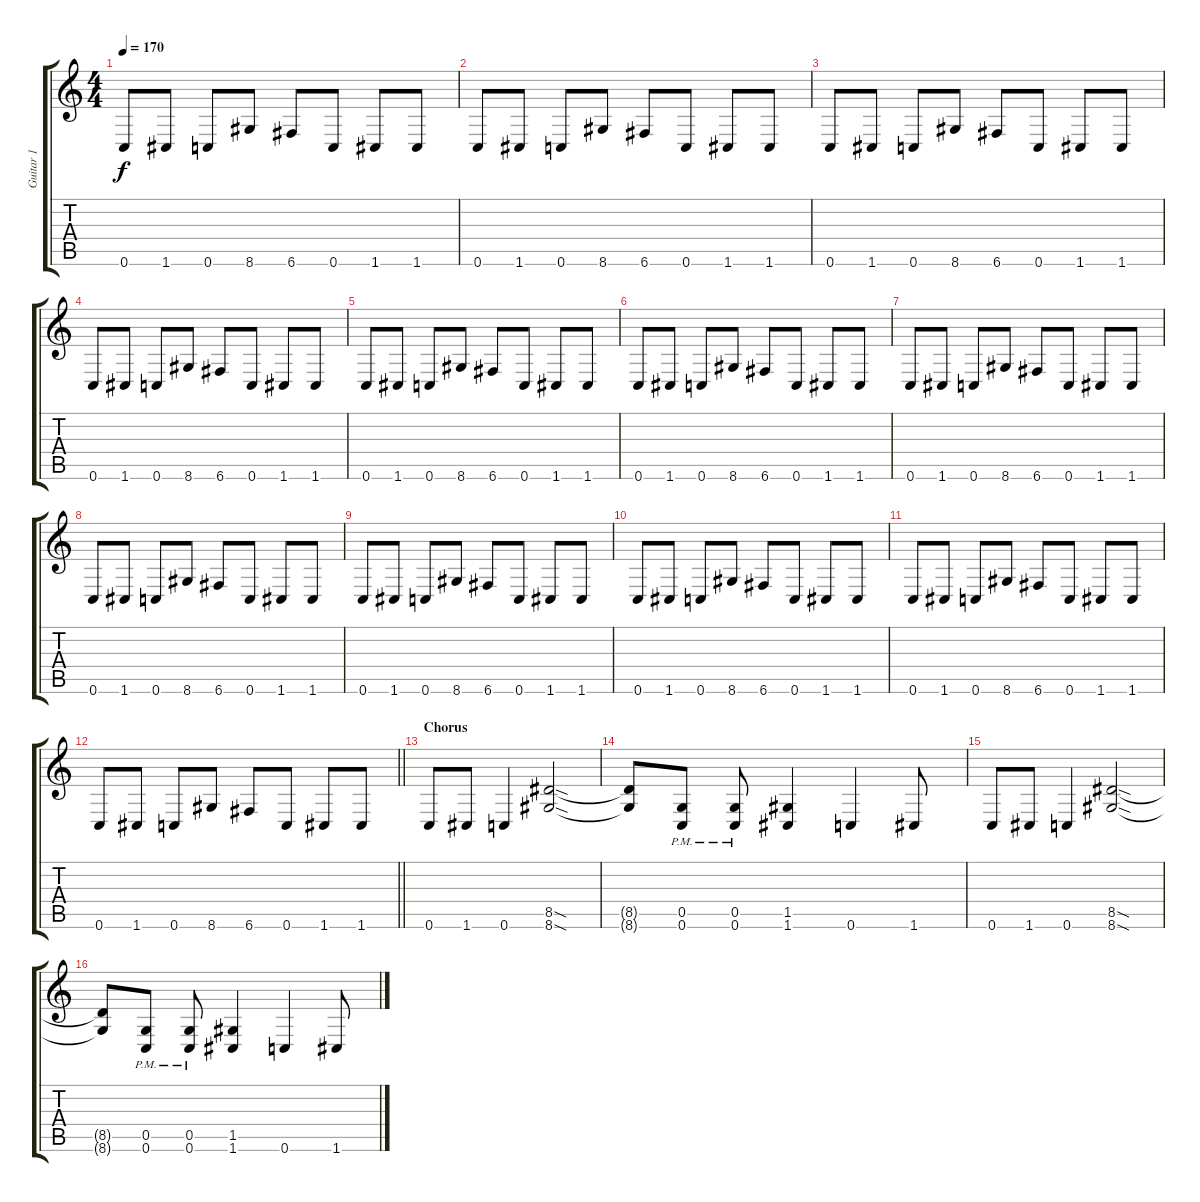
\track ("Guitar 1" "Guitar 1") {instrument distortionguitar}
\staff {score tabs}
\tuning (D4 A3 F3 C3 G2 C2) {hide}
\ts (4 4)
\tempo 170
\clef g2
\ks c
0.6.8{dy f} 1.6.8 0.6.8 8.6.8 6.6.8 0.6.8 1.6.8 1.6.8 |
0.6.8 1.6.8 0.6.8 8.6.8 6.6.8 0.6.8 1.6.8 1.6.8 |
0.6.8 1.6.8 0.6.8 8.6.8 6.6.8 0.6.8 1.6.8 1.6.8 |
0.6.8 1.6.8 0.6.8 8.6.8 6.6.8 0.6.8 1.6.8 1.6.8 |
0.6.8 1.6.8 0.6.8 8.6.8 6.6.8 0.6.8 1.6.8 1.6.8 |
0.6.8 1.6.8 0.6.8 8.6.8 6.6.8 0.6.8 1.6.8 1.6.8 |
0.6.8 1.6.8 0.6.8 8.6.8 6.6.8 0.6.8 1.6.8 1.6.8 |
0.6.8 1.6.8 0.6.8 8.6.8 6.6.8 0.6.8 1.6.8 1.6.8 |
0.6.8 1.6.8 0.6.8 8.6.8 6.6.8 0.6.8 1.6.8 1.6.8 |
0.6.8 1.6.8 0.6.8 8.6.8 6.6.8 0.6.8 1.6.8 1.6.8 |
0.6.8 1.6.8 0.6.8 8.6.8 6.6.8 0.6.8 1.6.8 1.6.8 |
\barLineRight lightlight
0.6.8 1.6.8 0.6.8 8.6.8 6.6.8 0.6.8 1.6.8 1.6.8 |
\section ("" "Chorus")
0.6.8 1.6.8 0.6.4 (8.5{sod} 8.6{sod}).2 |
(8.5{t} 8.6{t}).8 (0.5{pm} 0.6{pm}).8 (0.5{pm} 0.6{pm}).8 (1.5 1.6).4 0.6.4 1.6.8 |
0.6.8 1.6.8 0.6.4 (8.5{sod} 8.6{sod}).2 |
(8.5{t} 8.6{t}).8 (0.5{pm} 0.6{pm}).8 (0.5{pm} 0.6{pm}).8 (1.5 1.6).4 0.6.4 1.6.8
